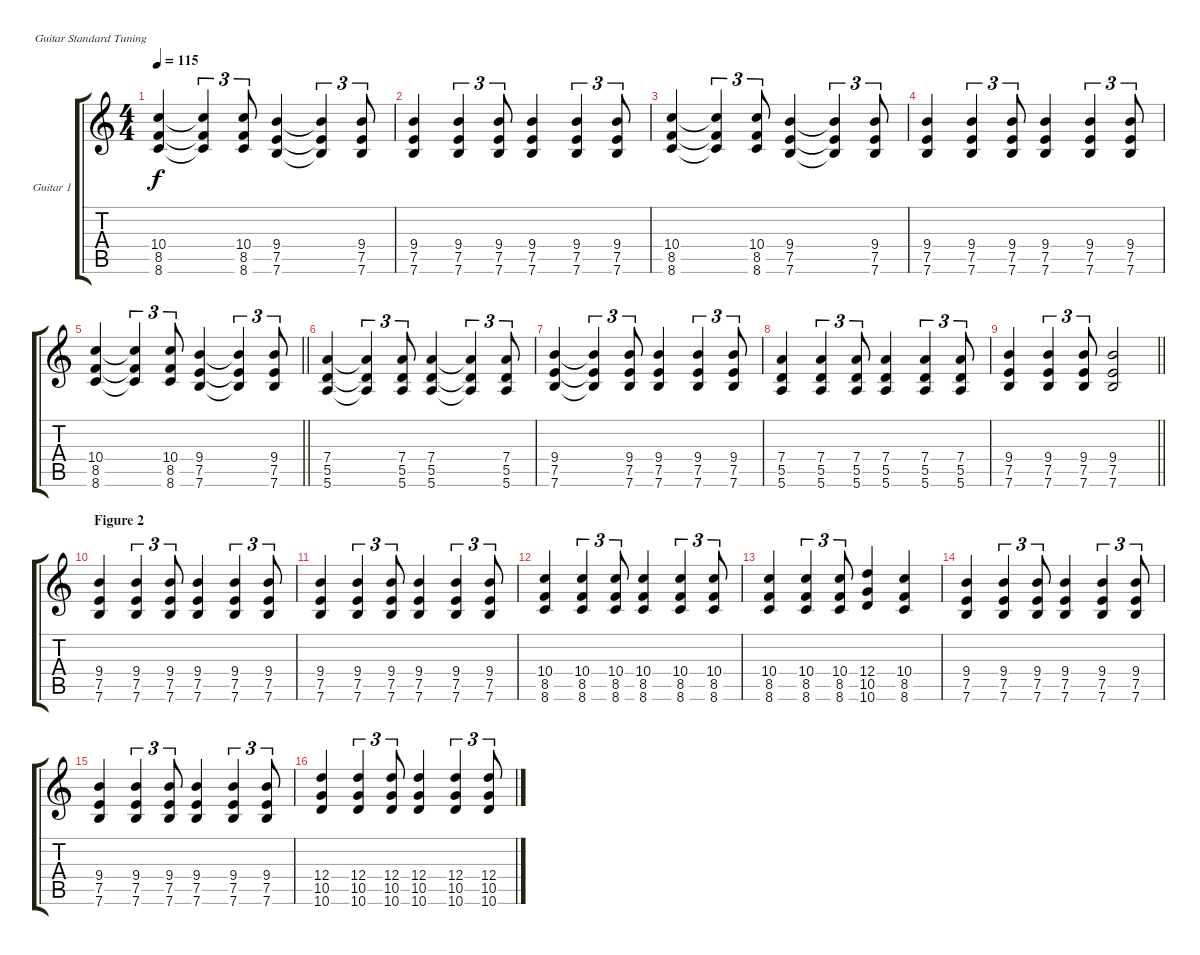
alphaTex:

\defaultSystemsLayout 4
\bracketExtendMode groupsimilarinstruments
\firstSystemTrackNameOrientation horizontal
\otherSystemsTrackNameOrientation horizontal
\track ("Guitar 1" "Guitar 1") {instrument distortionguitar}
\staff {score tabs}
\tuning (E4 B3 G3 D3 A2 E2)
\ts (4 4)
\tempo 115
\clef g2
\scale
0.333333
\ks aminor
(8.6 8.5 10.4).4{dy f} (8.6{t} 8.5{t} 10.4{t}).4{tu (3 2)} (8.6 8.5 10.4).8{tu (3 2)} (7.6 7.5 9.4).4 (7.6{t} 7.5{t} 9.4{t}).4{tu (3 2)} (7.6 7.5 9.4).8{tu (3 2)} |
\scale
0.333333 (7.6 7.5 9.4).4 (7.6 7.5 9.4).4{tu (3 2)} (7.6 7.5 9.4).8{tu (3 2)} (7.6 7.5 9.4).4 (7.6 7.5 9.4).4{tu (3 2)} (7.6 7.5 9.4).8{tu (3 2)} |
\scale
0.333333 (8.6 8.5 10.4).4 (8.6{t} 8.5{t} 10.4{t}).4{tu (3 2)} (8.6 8.5 10.4).8{tu (3 2)} (7.6 7.5 9.4).4 (7.6{t} 7.5{t} 9.4{t}).4{tu (3 2)} (7.6 7.5 9.4).8{tu (3 2)} |
\scale
0.333333 (7.6 7.5 9.4).4 (7.6 7.5 9.4).4{tu (3 2)} (7.6 7.5 9.4).8{tu (3 2)} (7.6 7.5 9.4).4 (7.6 7.5 9.4).4{tu (3 2)} (7.6 7.5 9.4).8{tu (3 2)} |
\scale
0.333333
\barLineRight lightlight
(8.6 8.5 10.4).4 (8.6{t} 8.5{t} 10.4{t}).4{tu (3 2)} (8.6 8.5 10.4).8{tu (3 2)} (7.6 7.5 9.4).4 (7.6{t} 7.5{t} 9.4{t}).4{tu (3 2)} (7.6 7.5 9.4).8{tu (3 2)} |
\scale
0.333333 (5.6 5.5 7.4).4 (5.6{t} 5.5{t} 7.4{t}).4{tu (3 2)} (5.6 5.5 7.4).8{tu (3 2)} (5.6 5.5 7.4).4 (5.6{t} 5.5{t} 7.4{t}).4{tu (3 2)} (5.6 5.5 7.4).8{tu (3 2)} |
\scale
0.333333 (7.6 7.5 9.4).4 (7.6{t} 7.5{t} 9.4{t}).4{tu (3 2)} (7.6 7.5 9.4).8{tu (3 2)} (7.6 7.5 9.4).4 (7.6 7.5 9.4).4{tu (3 2)} (7.6 7.5 9.4).8{tu (3 2)} |
\scale
0.333333 (5.6 5.5 7.4).4 (5.6 5.5 7.4).4{tu (3 2)} (5.6 5.5 7.4).8{tu (3 2)} (5.6 5.5 7.4).4 (5.6 5.5 7.4).4{tu (3 2)} (5.6 5.5 7.4).8{tu (3 2)} |
\scale
0.333333
\barLineRight lightlight
(7.6 7.5 9.4).4 (7.6 7.5 9.4).4{tu (3 2)} (7.6 7.5 9.4).8{tu (3 2)} (7.6 7.5 9.4).2 |
\section ("" "Figure 2")
\scale
0.333333 (7.6 7.5 9.4).4 (7.6 7.5 9.4).4{tu (3 2)} (7.6 7.5 9.4).8{tu (3 2)} (7.6 7.5 9.4).4 (7.6 7.5 9.4).4{tu (3 2)} (7.6 7.5 9.4).8{tu (3 2)} |
\scale
0.333333 (7.6 7.5 9.4).4 (7.6 7.5 9.4).4{tu (3 2)} (7.6 7.5 9.4).8{tu (3 2)} (7.6 7.5 9.4).4 (7.6 7.5 9.4).4{tu (3 2)} (7.6 7.5 9.4).8{tu (3 2)} |
\scale
0.333333 (8.6 8.5 10.4).4 (8.6 8.5 10.4).4{tu (3 2)} (8.6 8.5 10.4).8{tu (3 2)} (8.6 8.5 10.4).4 (8.6 8.5 10.4).4{tu (3 2)} (8.6 8.5 10.4).8{tu (3 2)} |
\scale
0.333333 (8.6 8.5 10.4).4 (8.6 8.5 10.4).4{tu (3 2)} (8.6 8.5 10.4).8{tu (3 2)} (10.6 10.5 12.4).4 (8.6 8.5 10.4).4 |
\scale
0.333333 (7.6 7.5 9.4).4 (7.6 7.5 9.4).4{tu (3 2)} (7.6 7.5 9.4).8{tu (3 2)} (7.6 7.5 9.4).4 (7.6 7.5 9.4).4{tu (3 2)} (7.6 7.5 9.4).8{tu (3 2)} |
\scale
0.333333 (7.6 7.5 9.4).4 (7.6 7.5 9.4).4{tu (3 2)} (7.6 7.5 9.4).8{tu (3 2)} (7.6 7.5 9.4).4 (7.6 7.5 9.4).4{tu (3 2)} (7.6 7.5 9.4).8{tu (3 2)} |
\scale
0.333333 (10.6 10.5 12.4).4 (10.6 10.5 12.4).4{tu (3 2)} (10.6 10.5 12.4).8{tu (3 2)} (10.6 10.5 12.4).4 (10.6 10.5 12.4).4{tu (3 2)} (10.6 10.5 12.4).8{tu (3 2)}
